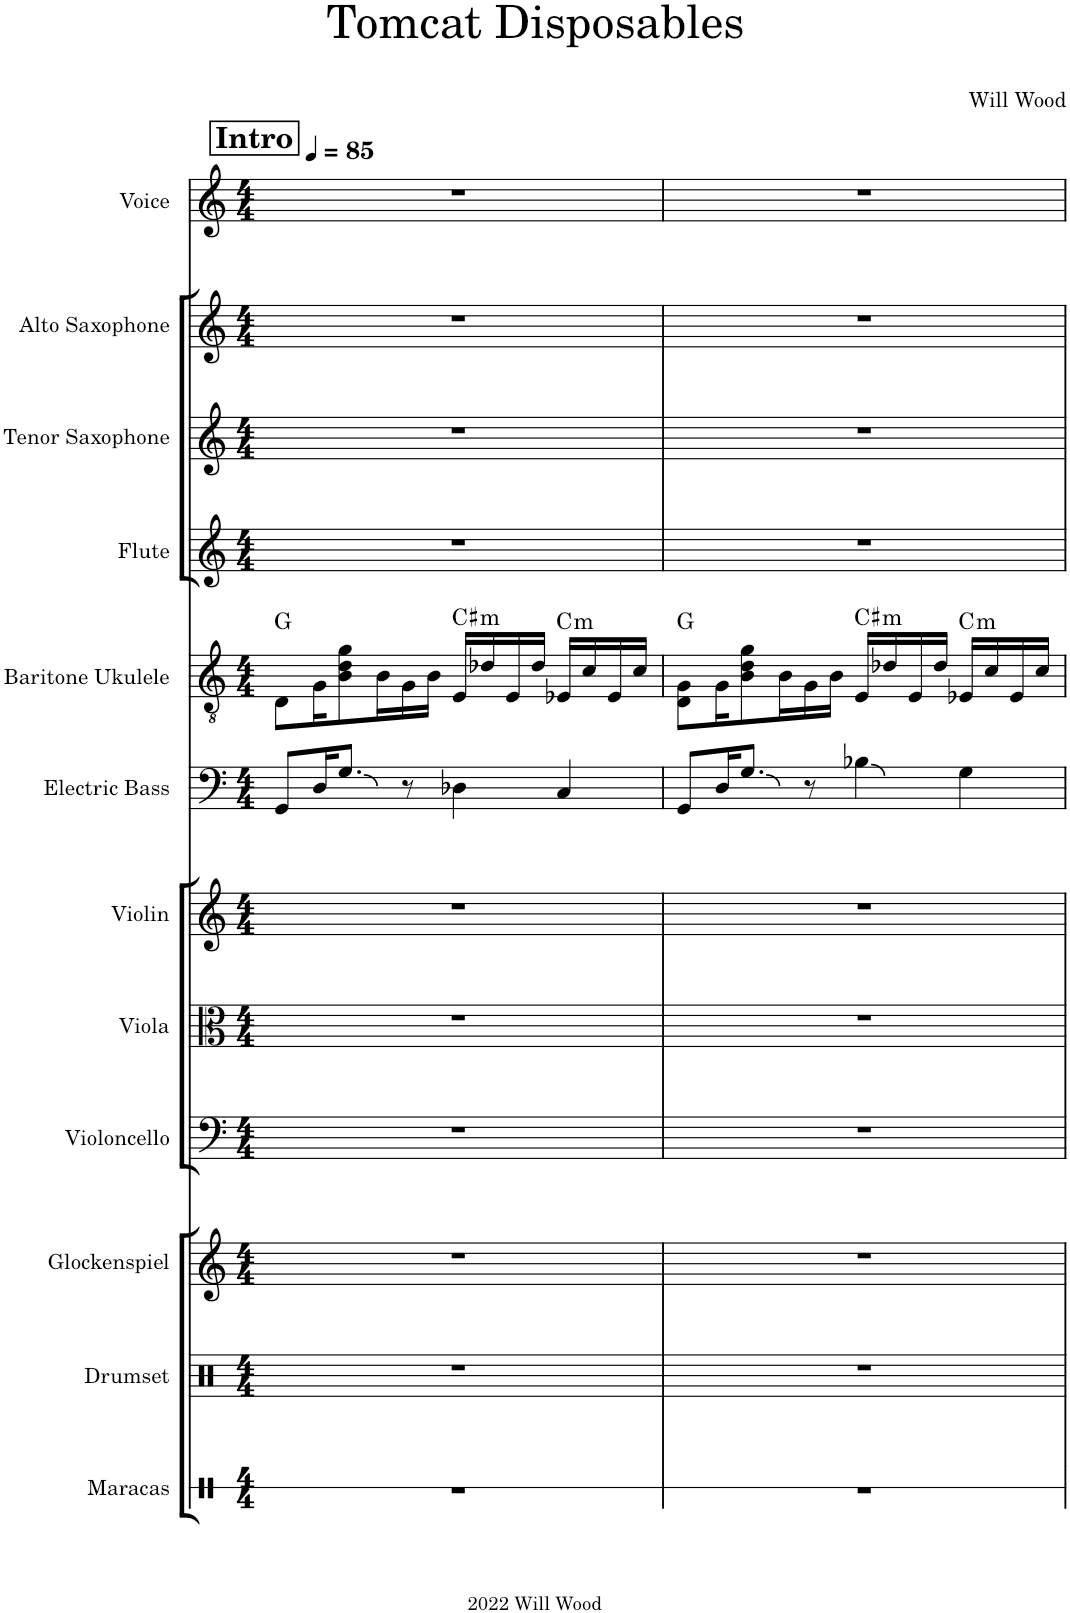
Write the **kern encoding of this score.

**kern	**kern	**kern	**kern	**kern	**kern	**kern	**kern	**harte	**kern	**kern	**kern	**kern
*part12	*part11	*part10	*part9	*part8	*part7	*part6	*part5	*part5	*part4	*part3	*part2	*part1
*staff12	*staff11	*staff10	*staff9	*staff8	*staff7	*staff6	*staff5	*	*staff4	*staff3	*staff2	*staff1
*I"Maracas	*I"Drumset	*I"Glockenspiel	*I"Violoncello	*I"Viola	*I"Violin	*I"Electric Bass	*I"Baritone Ukulele	*	*I"Flute	*I"Tenor Saxophone	*I"Alto Saxophone	*I"Voice
*I'Mrcs.	*I'D. Set	*I'Glock.	*I'Vc.	*I'Vla.	*I'Vln.	*I'El. B.	*I'Bar. Uk.	*	*I'Fl.	*I'T. Sax.	*I'A. Sax.	*I'Vo.
*stria1	*	*	*	*	*	*	*	*	*	*	*	*
*clefX	*clefX	*clefG2	*clefF4	*clefC3	*clefG2	*clefF4	*clefGv2	*	*clefG2	*clefG2	*clefG2	*clefG2
*	*	*Trd-14c-24	*	*	*	*Trd7c12	*	*	*	*Trd8c14	*Trd5c9	*Trd1c2
*k[]	*k[]	*k[]	*k[]	*k[]	*k[]	*k[]	*k[]	*	*k[]	*k[]	*k[]	*k[]
*M4/4	*M4/4	*M4/4	*M4/4	*M4/4	*M4/4	*M4/4	*M4/4	*	*M4/4	*M4/4	*M4/4	*M4/4
*MM85	*MM85	*MM85	*MM85	*MM85	*MM85	*MM85	*MM85	*	*MM85	*MM85	*MM85	*MM85
!!LO:REH:place=s1:a:B:cj:fs=14:t=Intro
=1	=1	=1	=1	=1	=1	=1	=1	=1	=1	=1	=1	=1
1r	1r	1r	1r	1r	1r	8GG/L	8D\L	G:maj	1r	1r	1r	1r
.	.	.	.	.	.	16D/K	16G\K	.	.	.	.	.
.	.	.	.	.	.	8.G/J	8B\ 8d\ 8g\	.	.	.	.	.
.	.	.	.	.	.	.	16B\L	.	.	.	.	.
.	.	.	.	.	.	8r	16G\	.	.	.	.	.
.	.	.	.	.	.	.	16B\JJ	.	.	.	.	.
!	!	!	!	!	!	!	!	!LO:H:kt=m	!	!	!	!
.	.	.	.	.	.	4D-X\	16E/LL	C#:min	.	.	.	.
.	.	.	.	.	.	.	16d-X/	.	.	.	.	.
.	.	.	.	.	.	.	16E/	.	.	.	.	.
.	.	.	.	.	.	.	16d-/JJ	.	.	.	.	.
!	!	!	!	!	!	!	!	!LO:H:kt=m	!	!	!	!
.	.	.	.	.	.	4C/	16E-X/LL	C:min	.	.	.	.
.	.	.	.	.	.	.	16c/	.	.	.	.	.
.	.	.	.	.	.	.	16E-/	.	.	.	.	.
.	.	.	.	.	.	.	16c/JJ	.	.	.	.	.
=2	=2	=2	=2	=2	=2	=2	=2	=2	=2	=2	=2	=2
1r	1r	1r	1r	1r	1r	8GG/L	8D\ 8G\L	G:maj	1r	1r	1r	1r
.	.	.	.	.	.	16D/K	16G\K	.	.	.	.	.
.	.	.	.	.	.	8.G/J	8B\ 8d\ 8g\	.	.	.	.	.
.	.	.	.	.	.	.	16B\L	.	.	.	.	.
.	.	.	.	.	.	8r	16G\	.	.	.	.	.
.	.	.	.	.	.	.	16B\JJ	.	.	.	.	.
!	!	!	!	!	!	!	!	!LO:H:kt=m	!	!	!	!
.	.	.	.	.	.	4B-X\	16E/LL	C#:min	.	.	.	.
.	.	.	.	.	.	.	16d-X/	.	.	.	.	.
.	.	.	.	.	.	.	16E/	.	.	.	.	.
.	.	.	.	.	.	.	16d-/JJ	.	.	.	.	.
!	!	!	!	!	!	!	!	!LO:H:kt=m	!	!	!	!
.	.	.	.	.	.	4G\	16E-X/LL	C:min	.	.	.	.
.	.	.	.	.	.	.	16c/	.	.	.	.	.
.	.	.	.	.	.	.	16E-/	.	.	.	.	.
.	.	.	.	.	.	.	16c/JJ	.	.	.	.	.
=	=	=	=	=	=	=	=	=	=	=	=	=
*-	*-	*-	*-	*-	*-	*-	*-	*-	*-	*-	*-	*-
